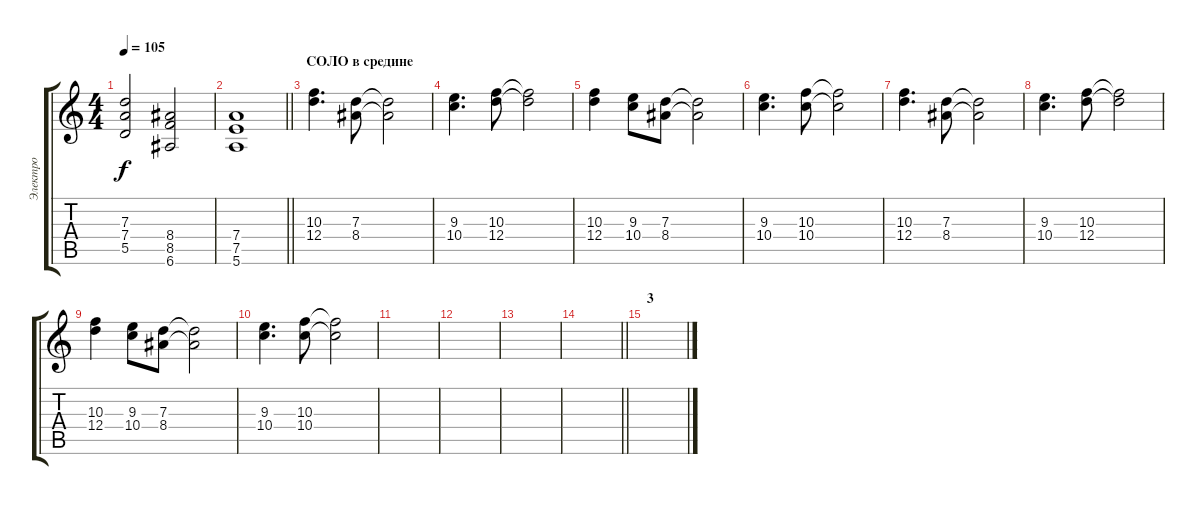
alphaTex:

\track ("Электро" "Электро") {instrument distortionguitar}
\staff {score tabs}
\tuning (E4 B3 G3 D3 A2 E2) {hide}
\ts (4 4)
\tempo 105
\clef g2
\ks c
(7.3 7.4 5.5).2{dy f} (8.4 8.5 6.6).2 |
\barLineRight lightlight
(7.4 7.5 5.6).1 |
\section ("" "СОЛО в средине")
(10.3 12.4).4{d} (7.3 8.4).8 (7.3{t} 8.4{t}).2 |
(9.3 10.4).4{d} (10.3 12.4).8 (10.3{t} 12.4{t}).2 |
(10.3 12.4).4 (9.3 10.4).8 (7.3 8.4).8 (7.3{t} 8.4{t}).2 |
(9.3 10.4).4{d} (10.3 10.4).8 (10.3{t} 10.4{t}).2 |
(10.3 12.4).4{d} (7.3 8.4).8 (7.3{t} 8.4{t}).2 |
(9.3 10.4).4{d} (10.3 12.4).8 (10.3{t} 12.4{t}).2 |
(10.3 12.4).4 (9.3 10.4).8 (7.3 8.4).8 (7.3{t} 8.4{t}).2 |
(9.3 10.4).4{d} (10.3 10.4).8 (10.3{t} 10.4{t}).2 |
|
|
|
\barLineRight lightlight
|
\section ("" "3")
